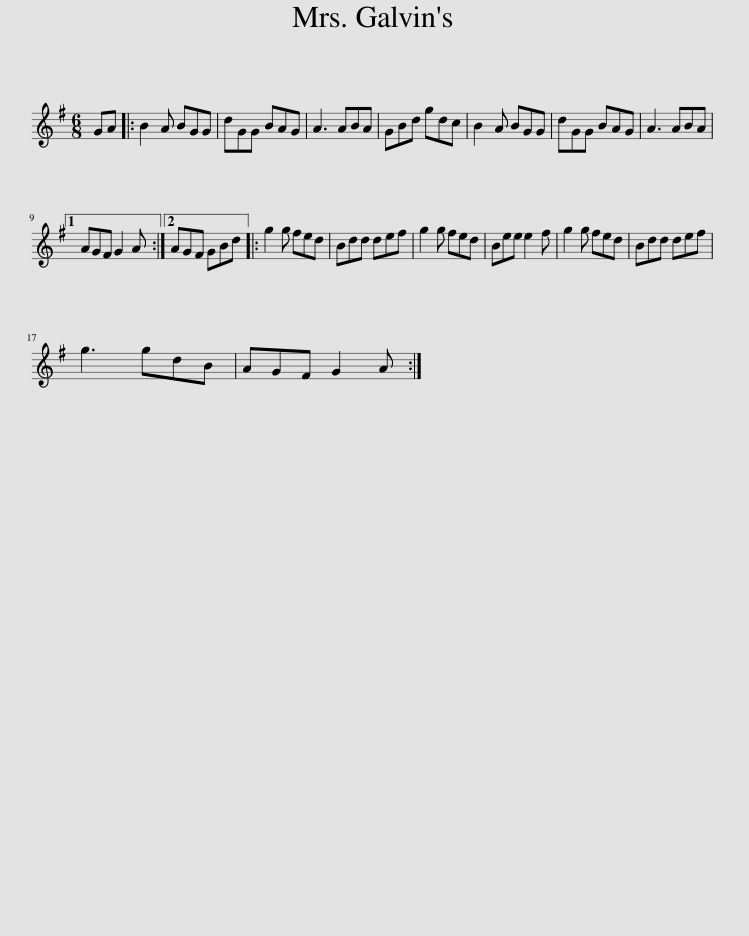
X:1
L:1/8
M:6/8
I:linebreak $
K:G
V:1 treble
V:1
 GA |: B2 A BGG | dGG BAG | A3 ABA | GBd gdc | %5
 B2 A BGG | dGG BAG | A3 ABA |1$ AGF G2 A :|2 AGF GBd |: %10
 g2 g fed | Bdd def | g2 g fed | Bee e2 f | g2 g fed | %15
 Bdd def |$ g3 gdB | AGF G2 A :| %18
